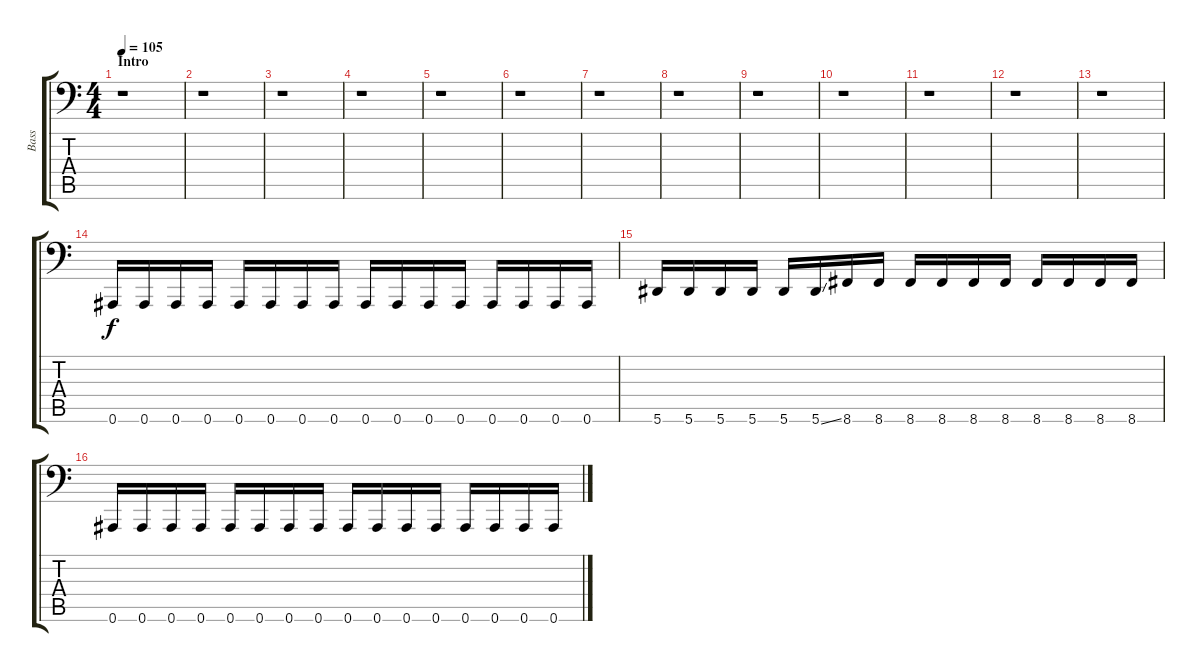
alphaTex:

\track ("Bass" "Bass") {instrument electricbasspick}
\staff {score tabs}
\tuning (C3 G2 Eb2 Bb1 F1 Bb0) {hide}
\ts (4 4)
\section ("" "Intro")
\tempo 105
\clef f4
\ks c
r.1{dy f instrument electricbasspick} |
r.1 |
r.1 |
r.1 |
r.1 |
r.1 |
r.1 |
r.1 |
r.1 |
r.1 |
r.1 |
r.1 |
r.1 |
0.6.16 0.6.16 0.6.16 0.6.16 0.6.16 0.6.16 0.6.16 0.6.16 0.6.16 0.6.16 0.6.16 0.6.16 0.6.16 0.6.16 0.6.16 0.6.16 |
5.6.16 5.6.16 5.6.16 5.6.16 5.6.16 5.6{ss}.16 8.6.16 8.6.16 8.6.16 8.6.16 8.6.16 8.6.16 8.6.16 8.6.16 8.6.16 8.6.16 |
0.6.16 0.6.16 0.6.16 0.6.16 0.6.16 0.6.16 0.6.16 0.6.16 0.6.16 0.6.16 0.6.16 0.6.16 0.6.16 0.6.16 0.6.16 0.6.16
